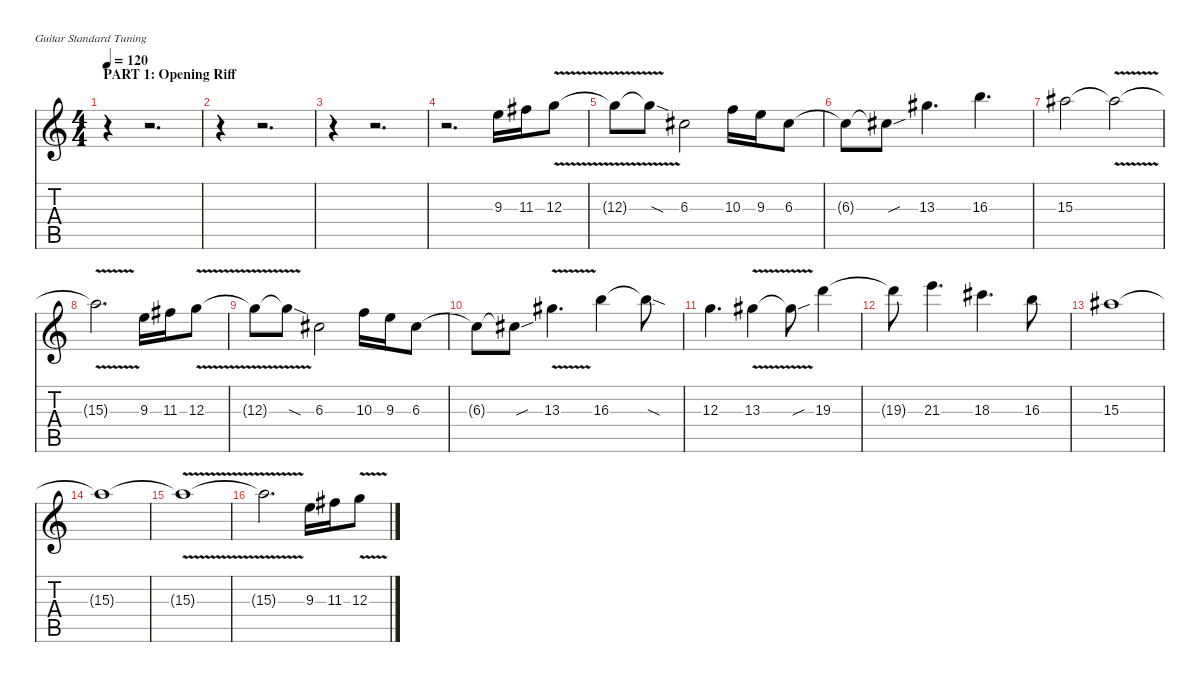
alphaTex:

\defaultSystemsLayout 4
\hideDynamics
\bracketExtendMode nobrackets
\singleTrackTrackNamePolicy hidden
\multiTrackTrackNamePolicy hidden
\firstSystemTrackNameMode fullname
\firstSystemTrackNameOrientation horizontal
\otherSystemsTrackNameOrientation horizontal
\track ("Mikael Akerfeldt - Electric Guitar 2" "dist.guit.") {instrument distortionguitar}
\staff {score tabs}
\tuning (E4 B3 G3 D3 A2 E2)
\ts (4 4)
\beaming (8 2 2 2 2)
\section ("" "PART 1: Opening Riff")
\tempo 120
\clef g2
\ks c
r.4{dy f instrument distortionguitar beam Down} r.2{d beam Down} |
r.4{beam Down} r.2{d beam Down} |
r.4{beam Down} r.2{d beam Down} |
r.2{d beam Down} 9.3.16{beam Down} 11.3{acc #}.16{beam Down} 12.3{v}.8{beam Down} |
12.3{v t}.8{beam Down} 12.3{v sod t}.8{beam Down} 6.3{acc #}.2{beam Down} 10.3.16{beam Down} 9.3.16{beam Down} 6.3{acc #}.8{beam Down} |
6.3{t acc #}.8{beam Down} 6.3{sou t acc #}.8{beam Down} 13.3{acc #}.4{d beam Down} 16.3.4{d beam Down} |
15.3{acc #}.2{beam Down} 15.3{v t acc #}.2{beam Down} |
15.3{v t acc #}.2{d beam Down} 9.3.16{beam Down} 11.3{acc #}.16{beam Down} 12.3{v}.8{beam Down} |
12.3{v t}.8{beam Down} 12.3{v sod t}.8{beam Down} 6.3{acc #}.2{beam Down} 10.3.16{beam Down} 9.3.16{beam Down} 6.3{acc #}.8{beam Down} |
6.3{t acc #}.8{beam Down} 6.3{sou t acc #}.8{beam Down} 13.3{v acc #}.4{d beam Down} 16.3.4{beam Down} 16.3{sod t}.8{beam Down} |
12.3.4{d beam Down} 13.3{v acc #}.4{beam Down} 13.3{v sou t acc #}.8{beam Down} 19.3.4{beam Down} |
19.3{t}.8{beam Down} 21.3.4{d beam Down} 18.3{acc #}.4{d beam Down} 16.3.8{beam Down} |
15.3{acc #}.1{beam Down} |
15.3{t acc #}.1{beam Down} |
15.3{v t acc #}.1{beam Down} |
15.3{v t acc #}.2{d beam Down} 9.3.16{beam Down} 11.3{acc #}.16{beam Down} 12.3{v}.8{beam Down}
